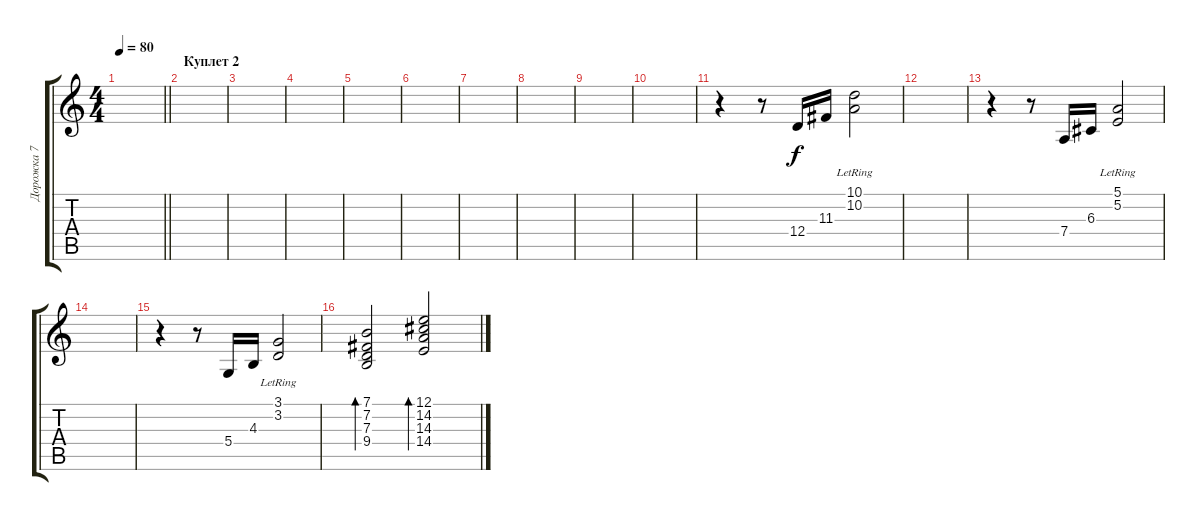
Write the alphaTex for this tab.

\track ("Дорожка 7" "Дорожка 7") {instrument vibraphone}
\staff {score tabs}
\tuning (E4 B3 G3 D3 A2 E2) {hide}
\ts (4 4)
\tempo 80
\clef g2
\barLineRight lightlight
\ks c
|
\section ("" "Куплет 2")
|
|
|
|
|
|
|
|
|
r.4 r.8 12.4.16 11.3.16 (10.1{lr} 10.2).2 |
|
r.4 r.8 7.4.16 6.3.16 (5.1{lr} 5.2).2 |
|
r.4 r.8 5.4.16 4.3.16 (3.1{lr} 3.2).2 |
(7.1 7.2 7.3 9.4).2{bd 120} (12.1 14.2 14.3 14.4).2{bd 120}
